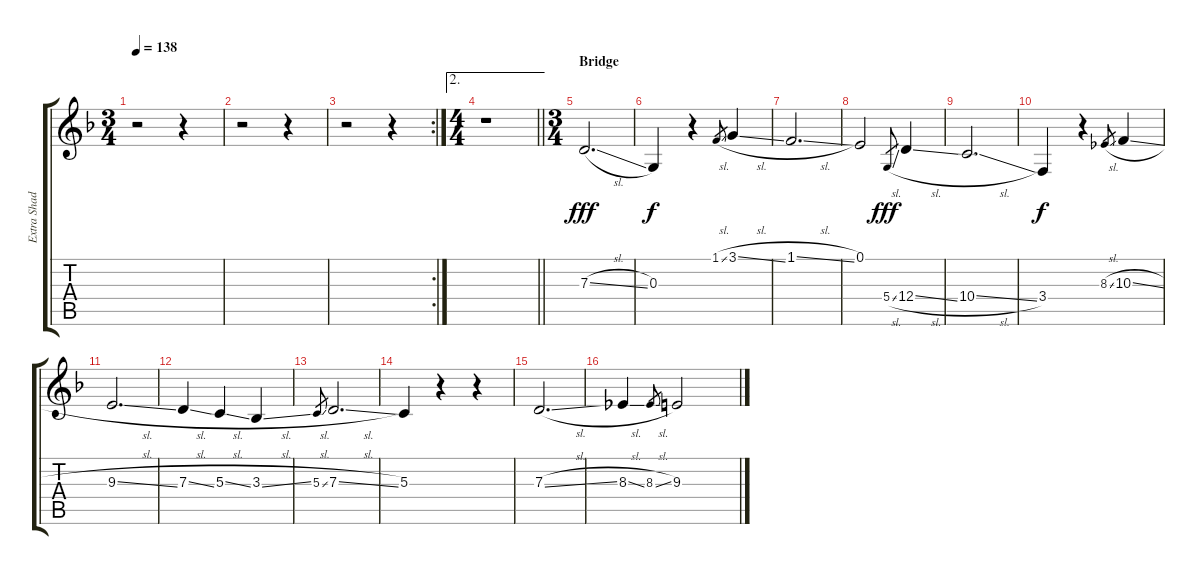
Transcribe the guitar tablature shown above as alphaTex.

\track ("Extra Shadow Voice" "Extra Shad") {instrument tenorsax}
\staff {score tabs}
\tuning (E4 B3 G3 D3 A2 D2) {hide}
\ts (3 4)
\tempo 138
\clef g2
\ks f
r.2{dy f} r.4 |
r.2 r.4 |
\rc 2
r.2 r.4 |
\ae 2
\ts (4 4)
\barLineRight lightlight
r.1 |
\ts (3 4)
\section ("" "Bridge")
7.3{sl}.2{d dy fff} |
0.3.4{dy f} r.4 1.1{sl}.8{gr} 3.1{sl}.4 |
1.1{sl}.2{d} |
0.1.2 5.4{sl}.8{gr dy fff} 12.4{sl}.4 |
10.4{sl}.2{d} |
3.4.4{dy f} r.4 8.3{sl}.8{gr} 10.3{sl}.4 |
9.3{sl}.2{d} |
7.3{sl}.4 5.3{sl}.4 3.3{sl}.4 |
5.3{sl}.8{gr} 7.3{sl}.2{d} |
5.3.4 r.4 r.4 |
7.3{sl}.2{d} |
8.3{sl}.4 8.3{sl}.8{gr} 9.3{sl}.2
